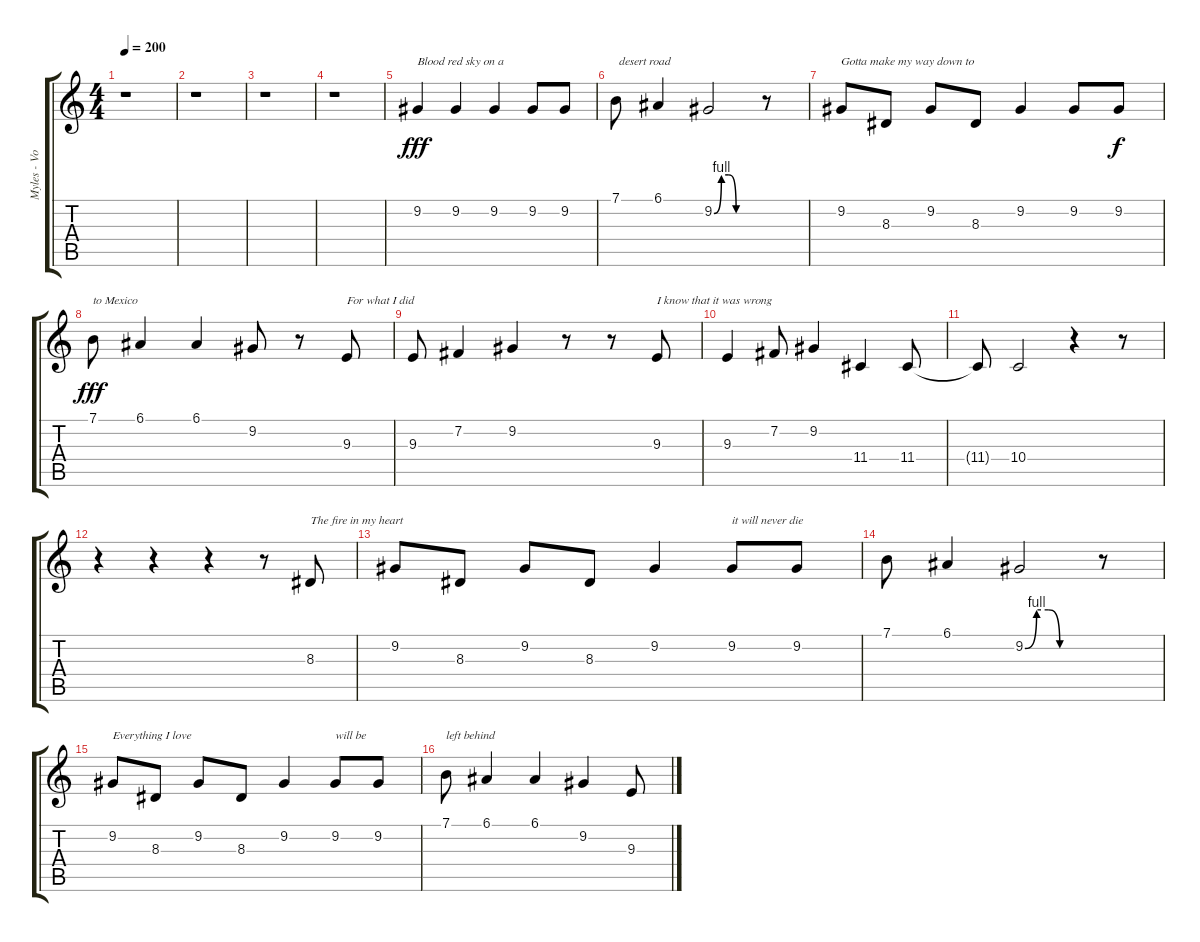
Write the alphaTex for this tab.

\track ("Myles - Voice" "Myles - Vo") {instrument synthbrass1}
\staff {score tabs}
\tuning (E4 B3 G3 D3 A2 E2) {hide}
\ts (4 4)
\tempo 200
\clef g2
\ks c
r.1{dy fff} |
r.1 |
r.1 |
r.1 |
9.2.4{txt "Blood red sky on a"} 9.2.4 9.2.4 9.2.8 9.2.8 |
7.1.8{txt " desert road"} 6.1.4 9.2{be (custom 0 0 10 4 20 4 30 0 60 0)}.2 r.8 |
9.2.8{txt "Gotta make my way down to"} 8.3.8 9.2.8 8.3.8 9.2.4 9.2.8 9.2.8{dy f} |
7.1.8{txt "to Mexico" dy fff} 6.1.4 6.1.4 9.2.8 r.8 9.3.8{txt "For what I did"} |
9.3.8 7.2.4 9.2.4 r.8 r.8 9.3.8{txt "I know that it was wrong"} |
9.3.4 7.2.8 9.2.4 11.4.4 11.4.8 |
11.4{t}.8 10.4.2 r.4 r.8 |
r.4 r.4 r.4 r.8 8.3.8{txt "The fire in my heart "} |
9.2.8 8.3.8 9.2.8 8.3.8 9.2.4 9.2.8{txt "it will never die"} 9.2.8 |
7.1.8 6.1.4 9.2{be (custom 0 0 10 4 20 4 30 0 60 0)}.2 r.8 |
9.2.8{txt "Everything I love"} 8.3.8 9.2.8 8.3.8 9.2.4 9.2.8{txt "will be"} 9.2.8 |
7.1.8{txt "left behind"} 6.1.4 6.1.4 9.2.4 9.3.8
